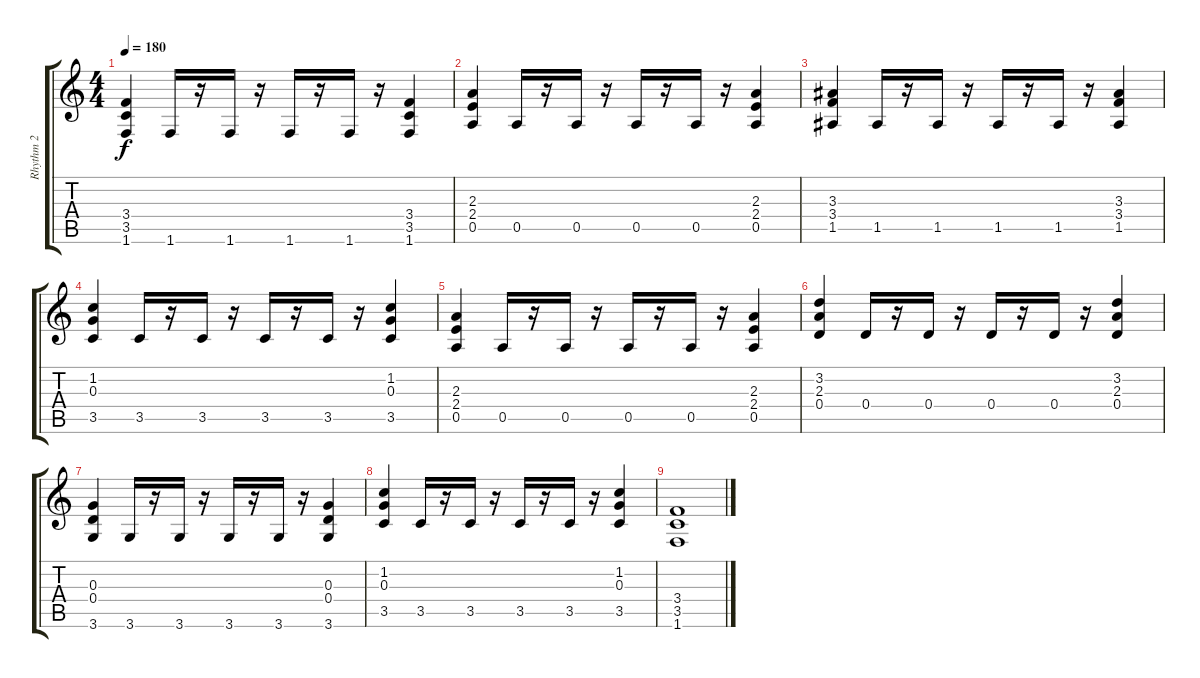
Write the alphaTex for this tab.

\track ("Rhythm 2" "Rhythm 2") {instrument overdrivenguitar}
\staff {score tabs}
\tuning (E4 B3 G3 D3 A2 E2) {hide}
\ts (4 4)
\tempo 180
\clef g2
\ks c
(3.4 3.5 1.6).4{dy f} 1.6.16 r.16 1.6.16 r.16 1.6.16 r.16 1.6.16 r.16 (3.4 3.5 1.6).4 |
(2.3 2.4 0.5).4 0.5.16 r.16 0.5.16 r.16 0.5.16 r.16 0.5.16 r.16 (2.3 2.4 0.5).4 |
(3.3 3.4 1.5).4 1.5.16 r.16 1.5.16 r.16 1.5.16 r.16 1.5.16 r.16 (3.3 3.4 1.5).4 |
(1.2 0.3 3.5).4 3.5.16 r.16 3.5.16 r.16 3.5.16 r.16 3.5.16 r.16 (1.2 0.3 3.5).4 |
(2.3 2.4 0.5).4 0.5.16 r.16 0.5.16 r.16 0.5.16 r.16 0.5.16 r.16 (2.3 2.4 0.5).4 |
(3.2 2.3 0.4).4 0.4.16 r.16 0.4.16 r.16 0.4.16 r.16 0.4.16 r.16 (3.2 2.3 0.4).4 |
(0.3 0.4 3.6).4 3.6.16 r.16 3.6.16 r.16 3.6.16 r.16 3.6.16 r.16 (0.3 0.4 3.6).4 |
(1.2 0.3 3.5).4 3.5.16 r.16 3.5.16 r.16 3.5.16 r.16 3.5.16 r.16 (1.2 0.3 3.5).4 |
(3.4 3.5 1.6).1
